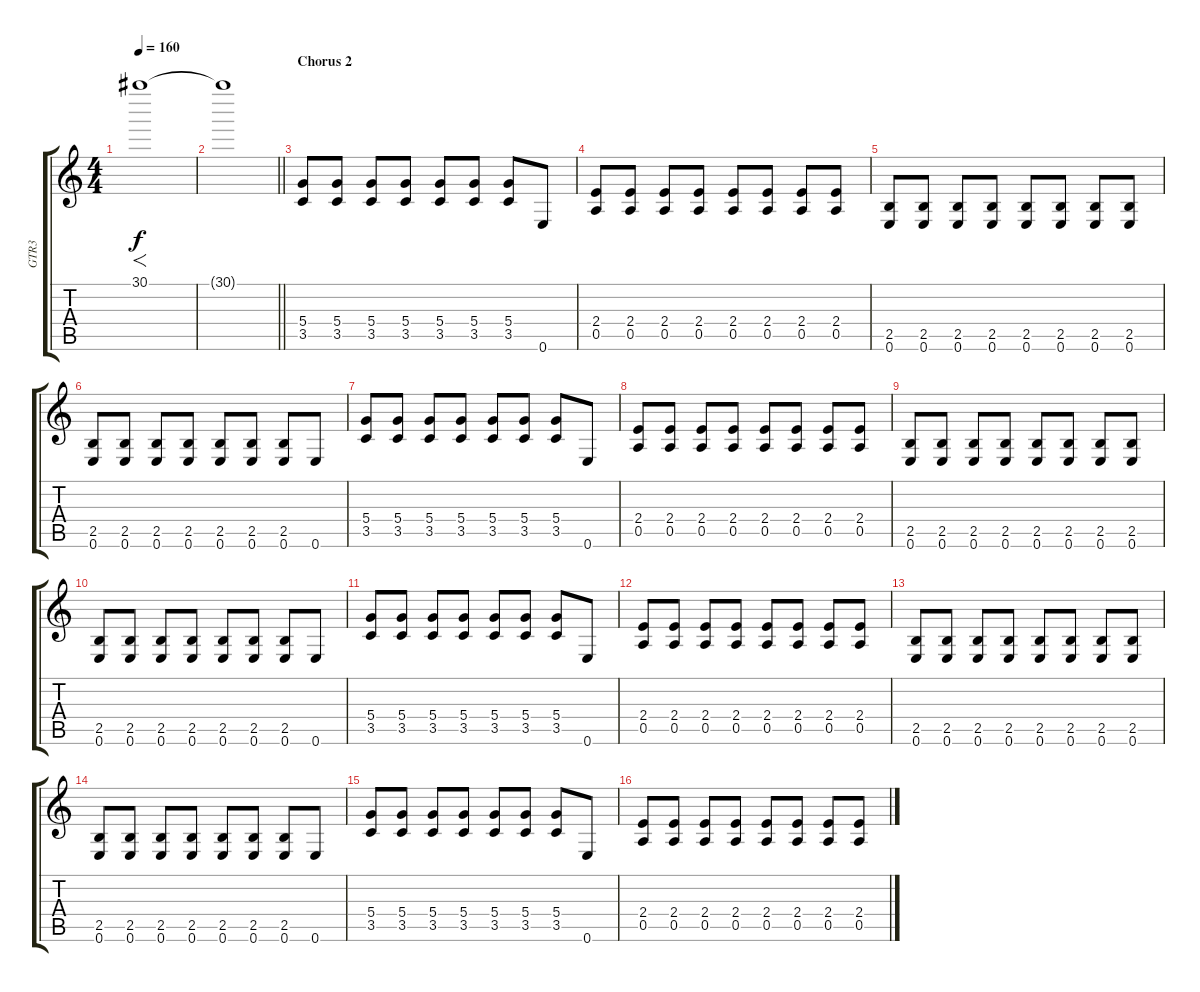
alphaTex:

\track ("GTR3" "GTR3") {instrument distortionguitar}
\staff {score tabs}
\tuning (E4 B3 G3 D3 A2 E2) {hide}
\ts (4 4)
\tempo 160
\clef g2
\ks c
30.1.1{f dy f} |
\barLineRight lightlight
30.1{t}.1 |
\section ("" "Chorus 2")
(5.4 3.5).8 (5.4 3.5).8 (5.4 3.5).8 (5.4 3.5).8 (5.4 3.5).8 (5.4 3.5).8 (5.4 3.5).8 0.6.8 |
(2.4 0.5).8 (2.4 0.5).8 (2.4 0.5).8 (2.4 0.5).8 (2.4 0.5).8 (2.4 0.5).8 (2.4 0.5).8 (2.4 0.5).8 |
(2.5 0.6).8 (2.5 0.6).8 (2.5 0.6).8 (2.5 0.6).8 (2.5 0.6).8 (2.5 0.6).8 (2.5 0.6).8 (2.5 0.6).8 |
(2.5 0.6).8 (2.5 0.6).8 (2.5 0.6).8 (2.5 0.6).8 (2.5 0.6).8 (2.5 0.6).8 (2.5 0.6).8 0.6.8 |
(5.4 3.5).8 (5.4 3.5).8 (5.4 3.5).8 (5.4 3.5).8 (5.4 3.5).8 (5.4 3.5).8 (5.4 3.5).8 0.6.8 |
(2.4 0.5).8 (2.4 0.5).8 (2.4 0.5).8 (2.4 0.5).8 (2.4 0.5).8 (2.4 0.5).8 (2.4 0.5).8 (2.4 0.5).8 |
(2.5 0.6).8 (2.5 0.6).8 (2.5 0.6).8 (2.5 0.6).8 (2.5 0.6).8 (2.5 0.6).8 (2.5 0.6).8 (2.5 0.6).8 |
(2.5 0.6).8 (2.5 0.6).8 (2.5 0.6).8 (2.5 0.6).8 (2.5 0.6).8 (2.5 0.6).8 (2.5 0.6).8 0.6.8 |
(5.4 3.5).8 (5.4 3.5).8 (5.4 3.5).8 (5.4 3.5).8 (5.4 3.5).8 (5.4 3.5).8 (5.4 3.5).8 0.6.8 |
(2.4 0.5).8 (2.4 0.5).8 (2.4 0.5).8 (2.4 0.5).8 (2.4 0.5).8 (2.4 0.5).8 (2.4 0.5).8 (2.4 0.5).8 |
(2.5 0.6).8 (2.5 0.6).8 (2.5 0.6).8 (2.5 0.6).8 (2.5 0.6).8 (2.5 0.6).8 (2.5 0.6).8 (2.5 0.6).8 |
(2.5 0.6).8 (2.5 0.6).8 (2.5 0.6).8 (2.5 0.6).8 (2.5 0.6).8 (2.5 0.6).8 (2.5 0.6).8 0.6.8 |
(5.4 3.5).8 (5.4 3.5).8 (5.4 3.5).8 (5.4 3.5).8 (5.4 3.5).8 (5.4 3.5).8 (5.4 3.5).8 0.6.8 |
(2.4 0.5).8 (2.4 0.5).8 (2.4 0.5).8 (2.4 0.5).8 (2.4 0.5).8 (2.4 0.5).8 (2.4 0.5).8 (2.4 0.5).8
